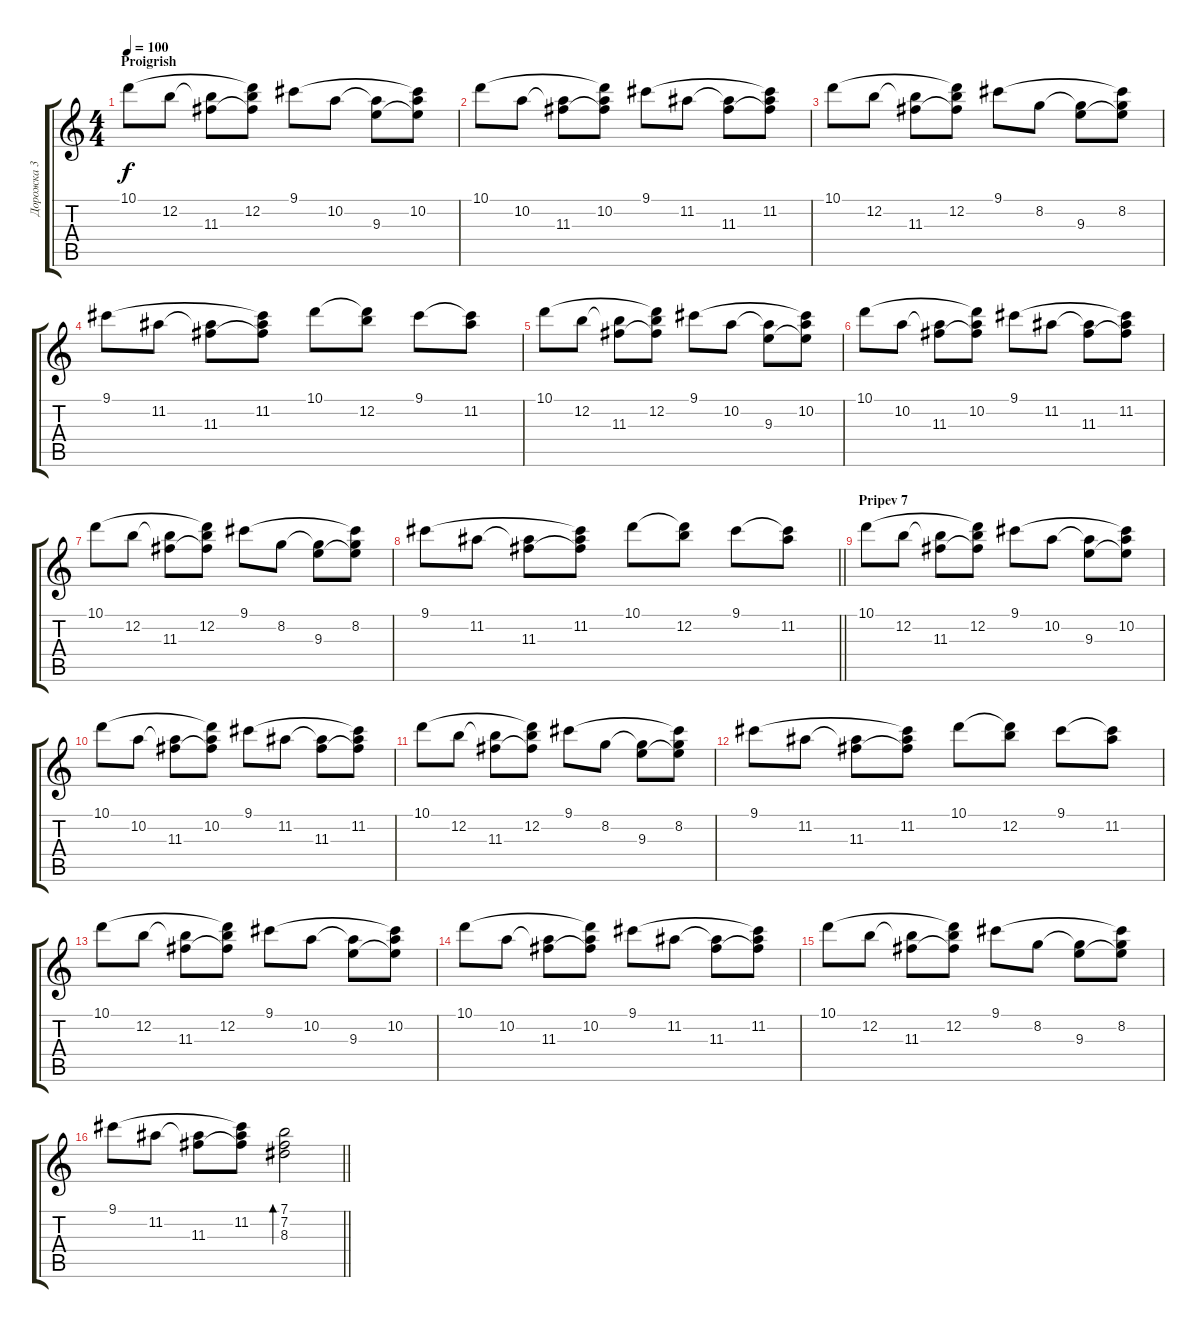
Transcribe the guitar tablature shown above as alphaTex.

\track ("Дорожка 3" "Дорожка 3") {instrument acousticguitarsteel}
\staff {score tabs}
\tuning (E4 B3 G3 D3 A2 E2) {hide}
\ts (4 4)
\section ("" "Proigrish")
\tempo 100
\clef g2
\ks c
10.1.8{dy f} 12.2.8 (12.2{t} 11.3).8 (10.1{t} 12.2 11.3{t}).8 9.1.8 10.2.8 (10.2{t} 9.3).8 (9.1{t} 10.2 9.3{t}).8 |
10.1.8 10.2.8 (10.2{t} 11.3).8 (10.1{t} 10.2 11.3{t}).8 9.1.8 11.2.8 (11.2{t} 11.3).8 (9.1{t} 11.2 11.3{t}).8 |
10.1.8 12.2.8 (12.2{t} 11.3).8 (10.1{t} 12.2 11.3{t}).8 9.1.8 8.2.8 (8.2{t} 9.3).8 (9.1{t} 8.2 9.3{t}).8 |
9.1.8 11.2.8 (11.2{t} 11.3).8 (9.1{t} 11.2 11.3{t}).8 10.1.8 (10.1{t} 12.2).8 9.1.8 (9.1{t} 11.2).8 |
10.1.8 12.2.8 (12.2{t} 11.3).8 (10.1{t} 12.2 11.3{t}).8 9.1.8 10.2.8 (10.2{t} 9.3).8 (9.1{t} 10.2 9.3{t}).8 |
10.1.8 10.2.8 (10.2{t} 11.3).8 (10.1{t} 10.2 11.3{t}).8 9.1.8 11.2.8 (11.2{t} 11.3).8 (9.1{t} 11.2 11.3{t}).8 |
10.1.8 12.2.8 (12.2{t} 11.3).8 (10.1{t} 12.2 11.3{t}).8 9.1.8 8.2.8 (8.2{t} 9.3).8 (9.1{t} 8.2 9.3{t}).8 |
\barLineRight lightlight
9.1.8 11.2.8 (11.2{t} 11.3).8 (9.1{t} 11.2 11.3{t}).8 10.1.8 (10.1{t} 12.2).8 9.1.8 (9.1{t} 11.2).8 |
\section ("" "Pripev 7")
10.1.8 12.2.8 (12.2{t} 11.3).8 (10.1{t} 12.2 11.3{t}).8 9.1.8 10.2.8 (10.2{t} 9.3).8 (9.1{t} 10.2 9.3{t}).8 |
10.1.8 10.2.8 (10.2{t} 11.3).8 (10.1{t} 10.2 11.3{t}).8 9.1.8 11.2.8 (11.2{t} 11.3).8 (9.1{t} 11.2 11.3{t}).8 |
10.1.8 12.2.8 (12.2{t} 11.3).8 (10.1{t} 12.2 11.3{t}).8 9.1.8 8.2.8 (8.2{t} 9.3).8 (9.1{t} 8.2 9.3{t}).8 |
9.1.8 11.2.8 (11.2{t} 11.3).8 (9.1{t} 11.2 11.3{t}).8 10.1.8 (10.1{t} 12.2).8 9.1.8 (9.1{t} 11.2).8 |
10.1.8 12.2.8 (12.2{t} 11.3).8 (10.1{t} 12.2 11.3{t}).8 9.1.8 10.2.8 (10.2{t} 9.3).8 (9.1{t} 10.2 9.3{t}).8 |
10.1.8 10.2.8 (10.2{t} 11.3).8 (10.1{t} 10.2 11.3{t}).8 9.1.8 11.2.8 (11.2{t} 11.3).8 (9.1{t} 11.2 11.3{t}).8 |
10.1.8 12.2.8 (12.2{t} 11.3).8 (10.1{t} 12.2 11.3{t}).8 9.1.8 8.2.8 (8.2{t} 9.3).8 (9.1{t} 8.2 9.3{t}).8 |
\barLineRight lightlight
9.1.8 11.2.8 (11.2{t} 11.3).8 (9.1{t} 11.2 11.3{t}).8 (7.1 7.2 8.3).2{bd 60}
